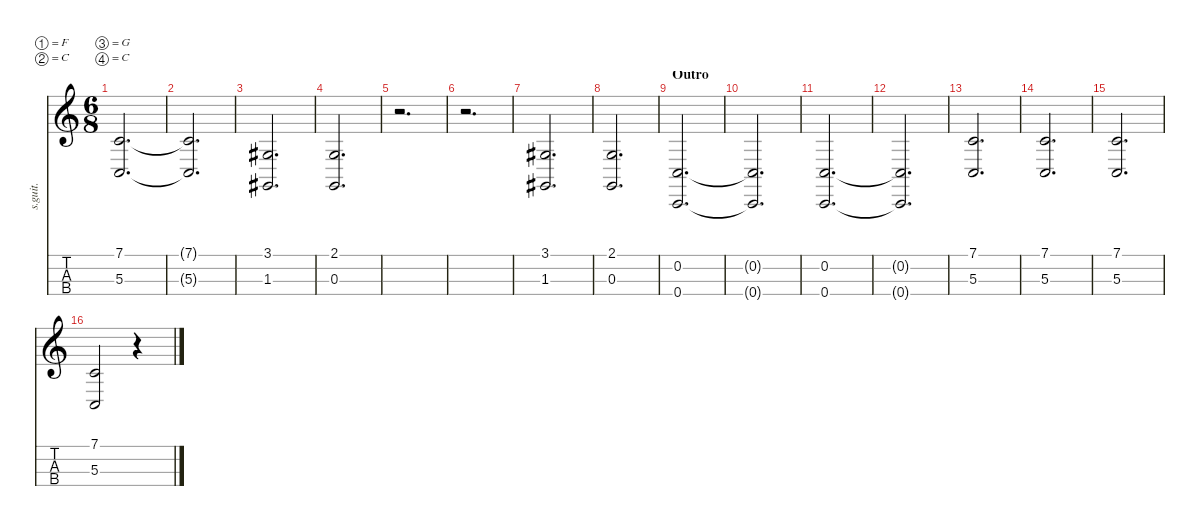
\defaultSystemsLayout 4
\hideDynamics
\bracketExtendMode nobrackets
\track ("Studio" "s.guit.") {instrument acousticgrandpiano}
\staff {score tabs}
\tuning (F2 C2 G1 C1)
\displaytranspose 12
\ts (6 8)
\tempo (120 hide)
\clef g2
\ks c
(7.1 5.3).2{d lyrics (0 "") lyrics (1 "") lyrics (2 "") lyrics (3 "") lyrics (4 "") dy f} |
(7.1{t} 5.3{t}).2{d lyrics (0 "") lyrics (1 "") lyrics (2 "") lyrics (3 "") lyrics (4 "")} |
(3.1{acc #} 1.3{acc #}).2{d lyrics (0 "") lyrics (1 "") lyrics (2 "") lyrics (3 "") lyrics (4 "")} |
(2.1 0.3).2{d lyrics (0 "") lyrics (1 "") lyrics (2 "") lyrics (3 "") lyrics (4 "")} |
r.2{d} |
r.2{d} |
(3.1{acc #} 1.3{acc #}).2{d lyrics (0 "") lyrics (1 "") lyrics (2 "") lyrics (3 "") lyrics (4 "")} |
(2.1 0.3).2{d lyrics (0 "") lyrics (1 "") lyrics (2 "") lyrics (3 "") lyrics (4 "")} |
\section ("" "Outro")
\tempo (127 hide)
(0.2 0.4).2{d lyrics (0 "") lyrics (1 "") lyrics (2 "") lyrics (3 "") lyrics (4 "")} |
(0.2{t} 0.4{t}).2{d lyrics (0 "") lyrics (1 "") lyrics (2 "") lyrics (3 "") lyrics (4 "")} |
(0.2 0.4).2{d lyrics (0 "") lyrics (1 "") lyrics (2 "") lyrics (3 "") lyrics (4 "")} |
(0.2{t} 0.4{t}).2{d lyrics (0 "") lyrics (1 "") lyrics (2 "") lyrics (3 "") lyrics (4 "")} |
\tempo (123 hide)
(7.1 5.3).2{d lyrics (0 "") lyrics (1 "") lyrics (2 "") lyrics (3 "") lyrics (4 "")} |
(7.1 5.3).2{d lyrics (0 "") lyrics (1 "") lyrics (2 "") lyrics (3 "") lyrics (4 "")} |
(7.1 5.3).2{d lyrics (0 "") lyrics (1 "") lyrics (2 "") lyrics (3 "") lyrics (4 "")} |
(7.1 5.3).2{lyrics (0 "") lyrics (1 "") lyrics (2 "") lyrics (3 "") lyrics (4 "")} r.4
